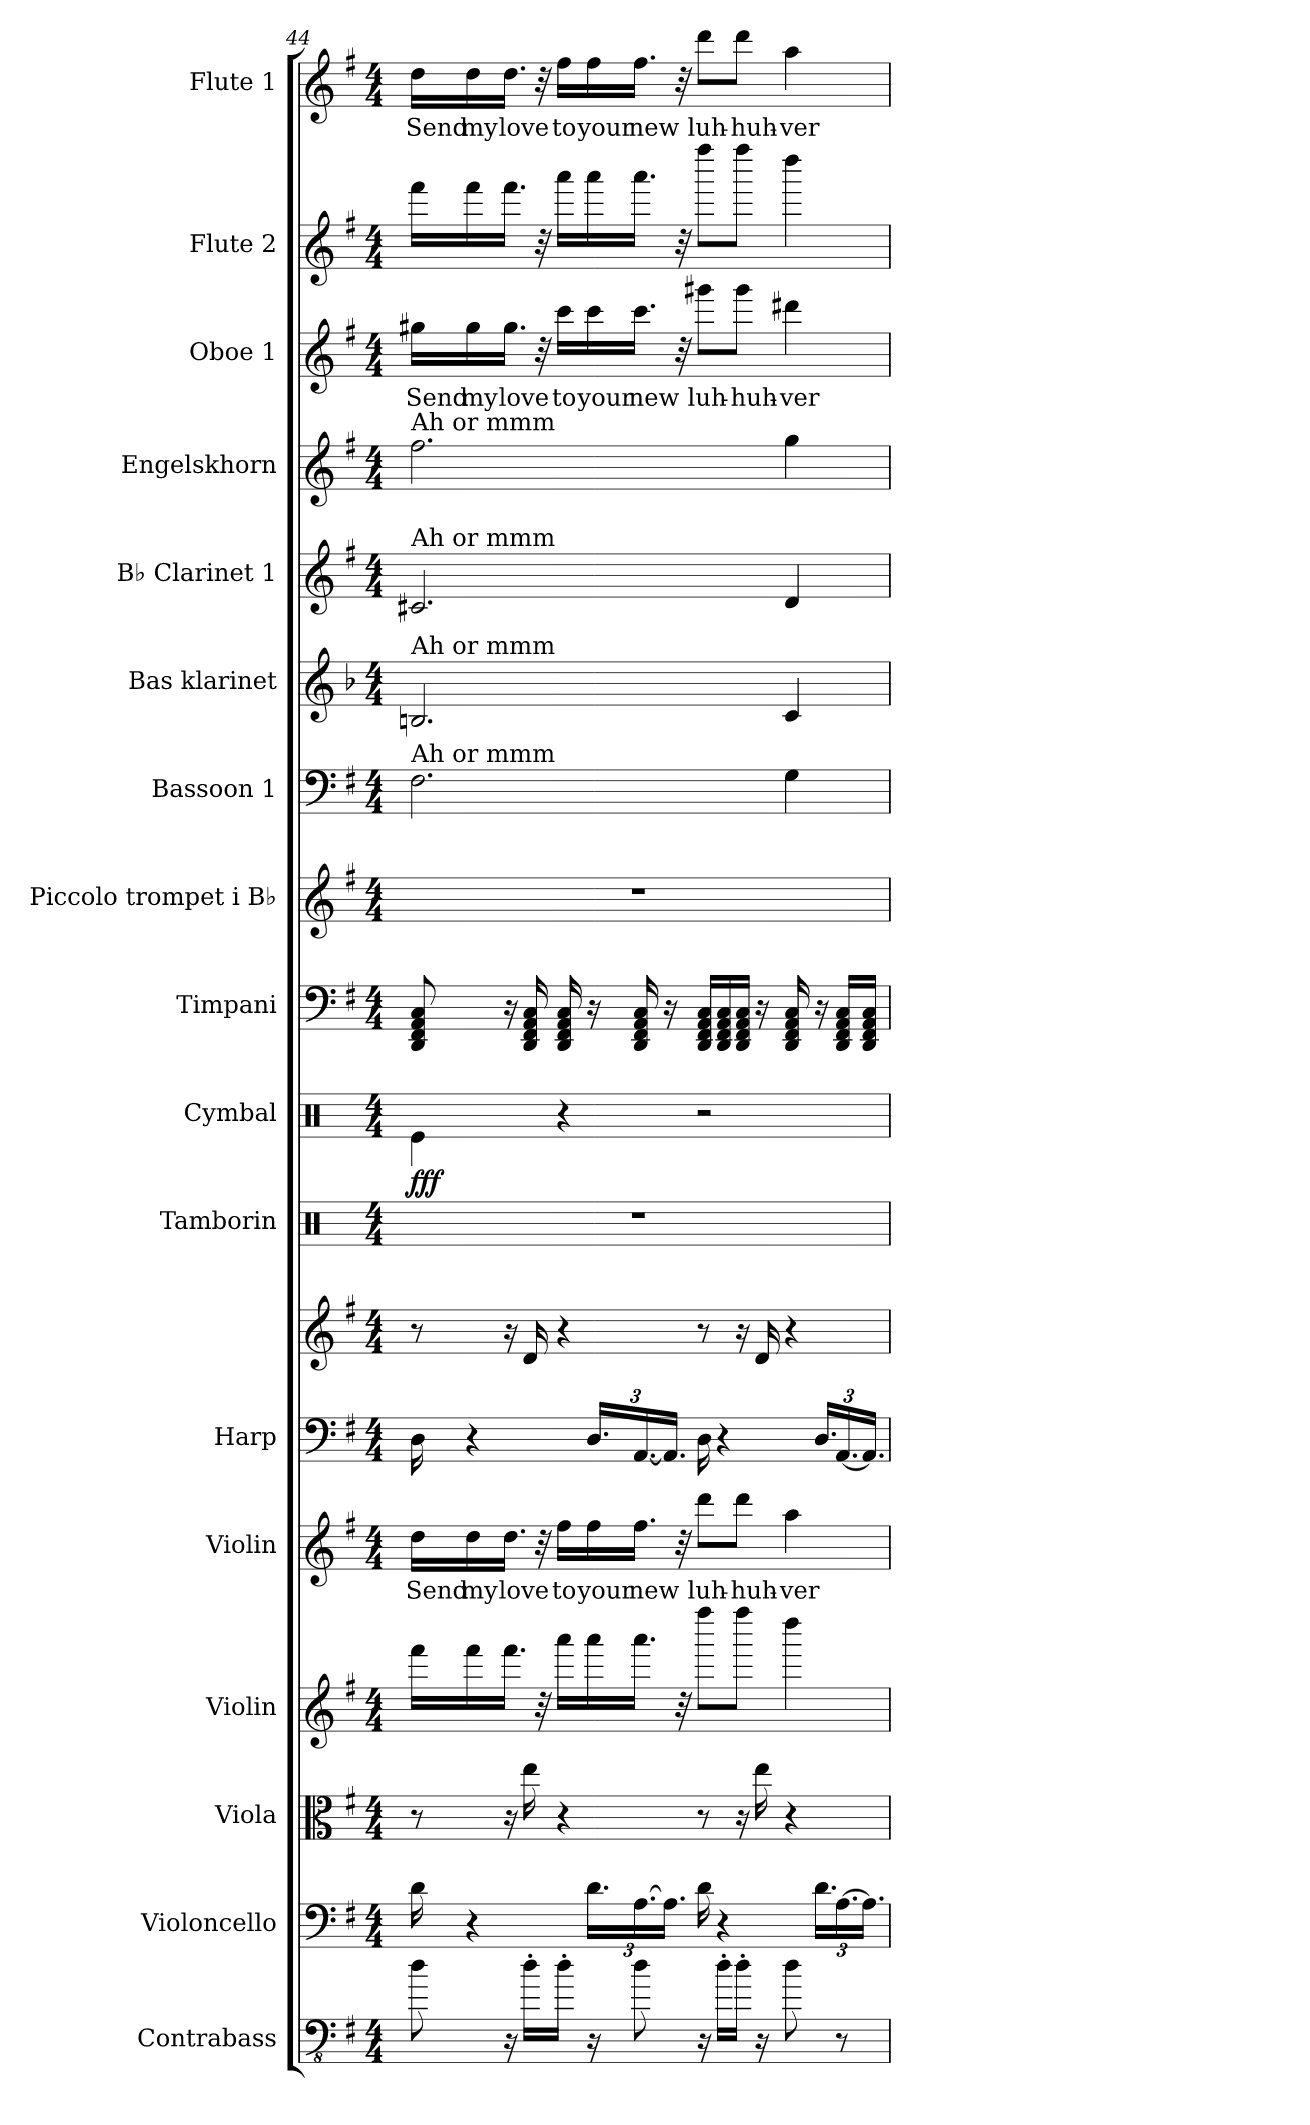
**kern	**kern	**kern	**kern	**kern	**text	**kern	**kern	**kern	**kern	**dynam	**kern	**kern	**kern	**kern	**kern	**kern	**kern	**text	**kern	**kern	**text
*part17	*part16	*part15	*part14	*part13	*part13	*part12	*part12	*part11	*part10	*part10	*part9	*part8	*part7	*part6	*part5	*part4	*part3	*part3	*part2	*part1	*part1
*staff18	*staff17	*staff16	*staff15	*staff14	*staff14	*staff13	*staff12	*staff11	*staff10	*staff10	*staff9	*staff8	*staff7	*staff6	*staff5	*staff4	*staff3	*staff3	*staff2	*staff1	*staff1
*I"Contrabass	*I"Violoncello	*I"Viola	*I"Violin	*I"Violin	*	*I"Harp	*	*I"Tamborin	*I"Cymbal	*	*I"Timpani	*I"Piccolo trompet i B♭	*I"Bassoon 1	*I"Bas klarinet	*I"B♭ Clarinet 1	*I"Engelskhorn	*I"Oboe 1	*	*I"Flute 2	*I"Flute 1	*
*I'Cb.	*I'Vc.	*I'Vla.	*I'Vln.	*I'Vln.	*	*I'Hrp.	*	*I'Tamb.	*I'Cym.	*	*I'Timp.	*I'P. tpt. i B♭	*I'Bsn. 1	*	*I'B♭ Cl. 1	*I'E.horn	*I'Ob. 1	*	*I'Fl. 2	*I'Fl. 1	*
*clefFv4	*clefF4	*clefC3	*clefG2	*clefG2	*	*clefF4	*clefG2	*clefX	*clefX	*	*clefF4	*clefG2	*clefF4	*clefG2	*clefG2	*clefG2	*clefG2	*	*clefG2	*clefG2	*
*ITrd7c12	*	*	*	*	*	*	*	*	*	*	*	*ITrd-6c-10	*	*ITrd8c14	*ITrd1c2	*ITrd4c7	*	*	*	*	*
*k[f#]	*k[f#]	*k[f#]	*k[f#]	*k[f#]	*	*k[f#]	*k[f#]	*k[]	*k[]	*	*k[f#]	*k[b-]	*k[f#]	*k[b-]	*k[b-]	*k[]	*k[f#]	*	*k[f#]	*k[f#]	*
*M4/4	*M4/4	*M4/4	*M4/4	*M4/4	*	*M4/4	*M4/4	*M4/4	*M4/4	*	*M4/4	*M4/4	*M4/4	*M4/4	*M4/4	*M4/4	*M4/4	*	*M4/4	*M4/4	*
=44	=44	=44	=44	=44	=44	=44	=44	=44	=44	=44	=44	=44	=44	=44	=44	=44	=44	=44	=44	=44	=44
!	!	!	!	!	!	!	!	!	!	!	!	!	!	!	!	!LO:TX:a:t=Ah or mmm	!	!	!	!	!
!	!	!	!	!	!	!	!	!	!	!	!	!	!	!	!LO:TX:a:t=Ah or mmm	!	!	!	!	!	!
!	!	!	!	!	!	!	!	!	!	!	!	!	!	!LO:TX:a:t=Ah or mmm	!	!	!	!	!	!	!
!	!	!	!	!	!	!	!	!	!	!	!	!	!LO:TX:a:t=Ah or mmm	!	!	!	!	!	!	!	!
!	!	!	!	!	!	!	!	!	!	!LO:DY:b	!	!	!	!	!	!	!	!	!	!	!
8D\	16d\	8r	16fff#\LL	16dd\LL	Send	16D\	8r	1r	4Re\	fff	8DD/ 8FF#/ 8AA/ 8C/	1r	2.F#\	2.BBn/	2.Bn/	2.b\	16gg#X\LL	Send	16fff#\LL	16dd\LL	Send
.	4r	.	16fff#\	16dd\	my	4r	.	.	.	.	.	.	.	.	.	.	16gg#\	my	16fff#\	16dd\	my
16r	.	16r	16.fff#\JJ	16.dd\JJ	love	.	16r	.	.	.	16r	.	.	.	.	.	16.gg#\JJ	love	16.fff#\JJ	16.dd\JJ	love
16D'\LL	.	16ee\	.	.	.	.	16d/	.	.	.	16DD/ 16FF#/ 16AA/ 16C/	.	.	.	.	.	.	.	.	.	.
.	.	.	32r	32r	.	.	.	.	.	.	.	.	.	.	.	.	32r	.	32r	32r	.
16D'\JJ	.	4r	16aaa\LL	16ff#\LL	to	.	4r	.	4r	.	16DD/ 16FF#/ 16AA/ 16C/	.	.	.	.	.	16ccc\LL	to	16aaa\LL	16ff#\LL	to
*	*Xbrackettup	*	*	*	*	*Xbrackettup	*	*	*	*	*	*	*	*	*	*	*	*	*	*	*
16r	24.d\LL	.	16aaa\	16ff#\	your	24.D/LL	.	.	.	.	16r	.	.	.	.	.	16ccc\	your	16aaa\	16ff#\	your
8D\	[24.A\	.	16.aaa\JJ	16.ff#\JJ	new	[24.AA/	.	.	.	.	16DD/ 16FF#/ 16AA/ 16C/	.	.	.	.	.	16.ccc\JJ	new	16.aaa\JJ	16.ff#\JJ	new
.	24.A\JJ]	.	.	.	.	24.AA/JJ]	.	.	.	.	16r	.	.	.	.	.	.	.	.	.	.
.	.	.	32r	32r	.	.	.	.	.	.	.	.	.	.	.	.	32r	.	32r	32r	.
16r	16d\	8r	8ffff#\L	8ddd\L	luh-	16D\	8r	.	2r	.	16DD/ 16FF#/ 16AA/ 16C/LL	.	.	.	.	.	8ggg#X\L	luh-	8ffff#\L	8ddd\L	luh-
16D'\LL	4r	.	.	.	.	4r	.	.	.	.	16DD/ 16FF#/ 16AA/ 16C/	.	.	.	.	.	.	.	.	.	.
16D'\JJ	.	16r	8ffff#\J	8ddd\J	-huh-	.	16r	.	.	.	16DD/ 16FF#/ 16AA/ 16C/JJ	.	.	.	.	.	8ggg#\J	-huh-	8ffff#\J	8ddd\J	-huh-
16r	.	16ee\	.	.	.	.	16d/	.	.	.	16r	.	.	.	.	.	.	.	.	.	.
8D\	.	4r	4dddd\	4aa\	-ver	.	4r	.	.	.	16DD/ 16FF#/ 16AA/ 16C/	.	4G\	4C/	4c/	4cc\	4ddd#X\	-ver	4dddd\	4aa\	-ver
.	24.d\LL	.	.	.	.	24.D/LL	.	.	.	.	16r	.	.	.	.	.	.	.	.	.	.
8r	[24.A\	.	.	.	.	[24.AA/	.	.	.	.	16DD/ 16FF#/ 16AA/ 16C/LL	.	.	.	.	.	.	.	.	.	.
.	24.A\JJ]	.	.	.	.	24.AA/JJ]	.	.	.	.	16DD/ 16FF#/ 16AA/ 16C/JJ	.	.	.	.	.	.	.	.	.	.
=	=	=	=	=	=	=	=	=	=	=	=	=	=	=	=	=	=	=	=	=	=
*-	*-	*-	*-	*-	*-	*-	*-	*-	*-	*-	*-	*-	*-	*-	*-	*-	*-	*-	*-	*-	*-
